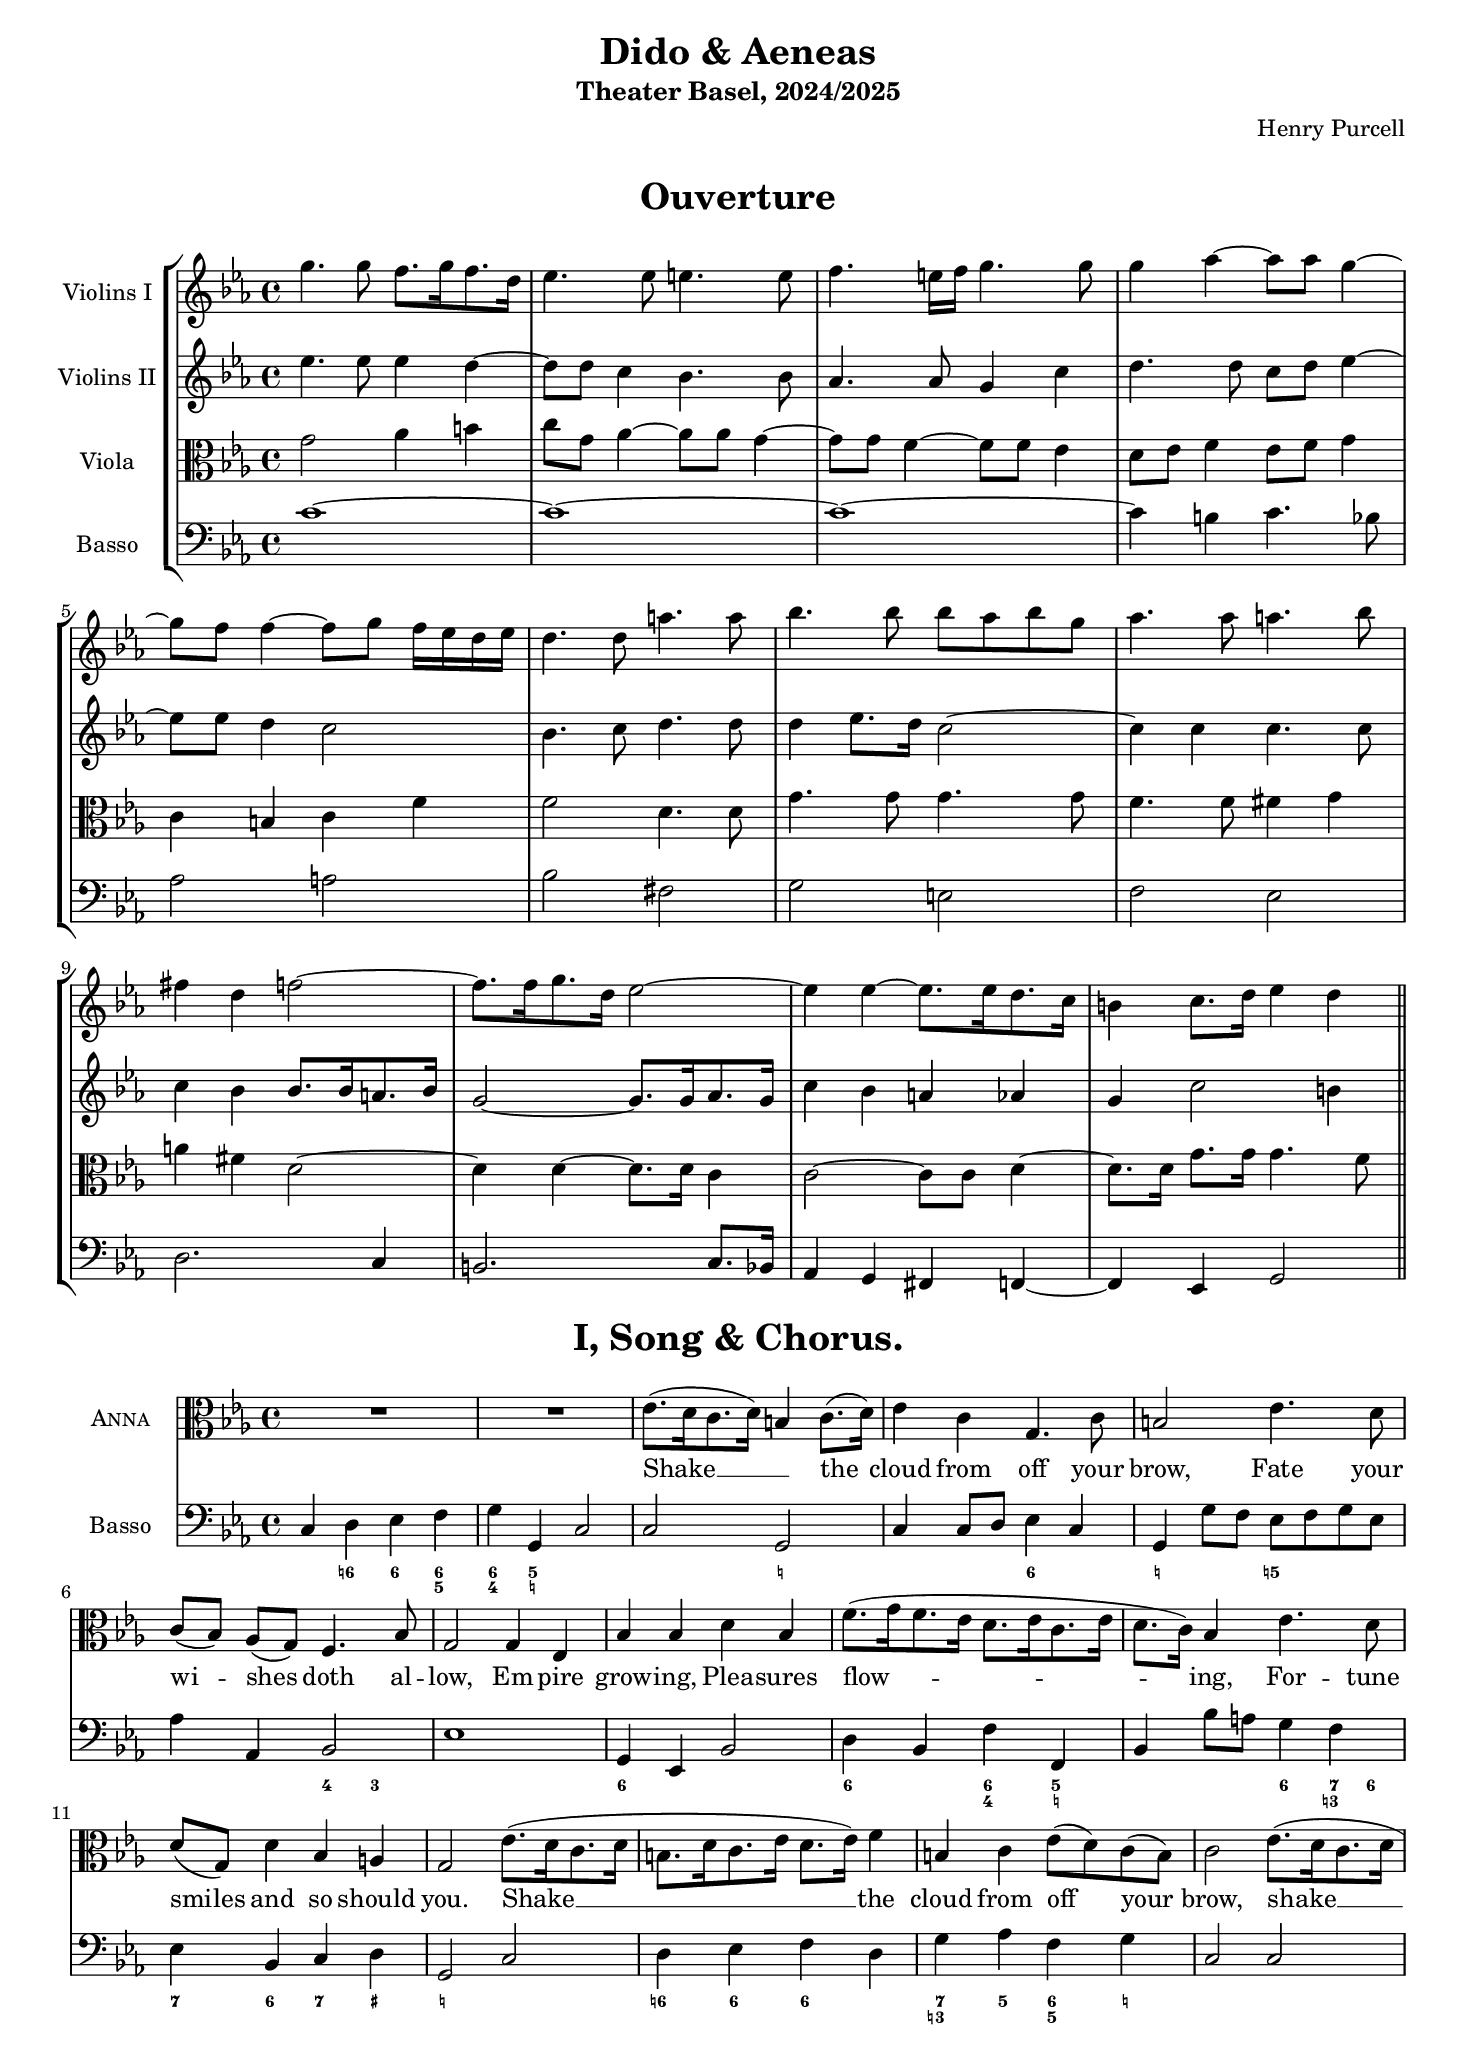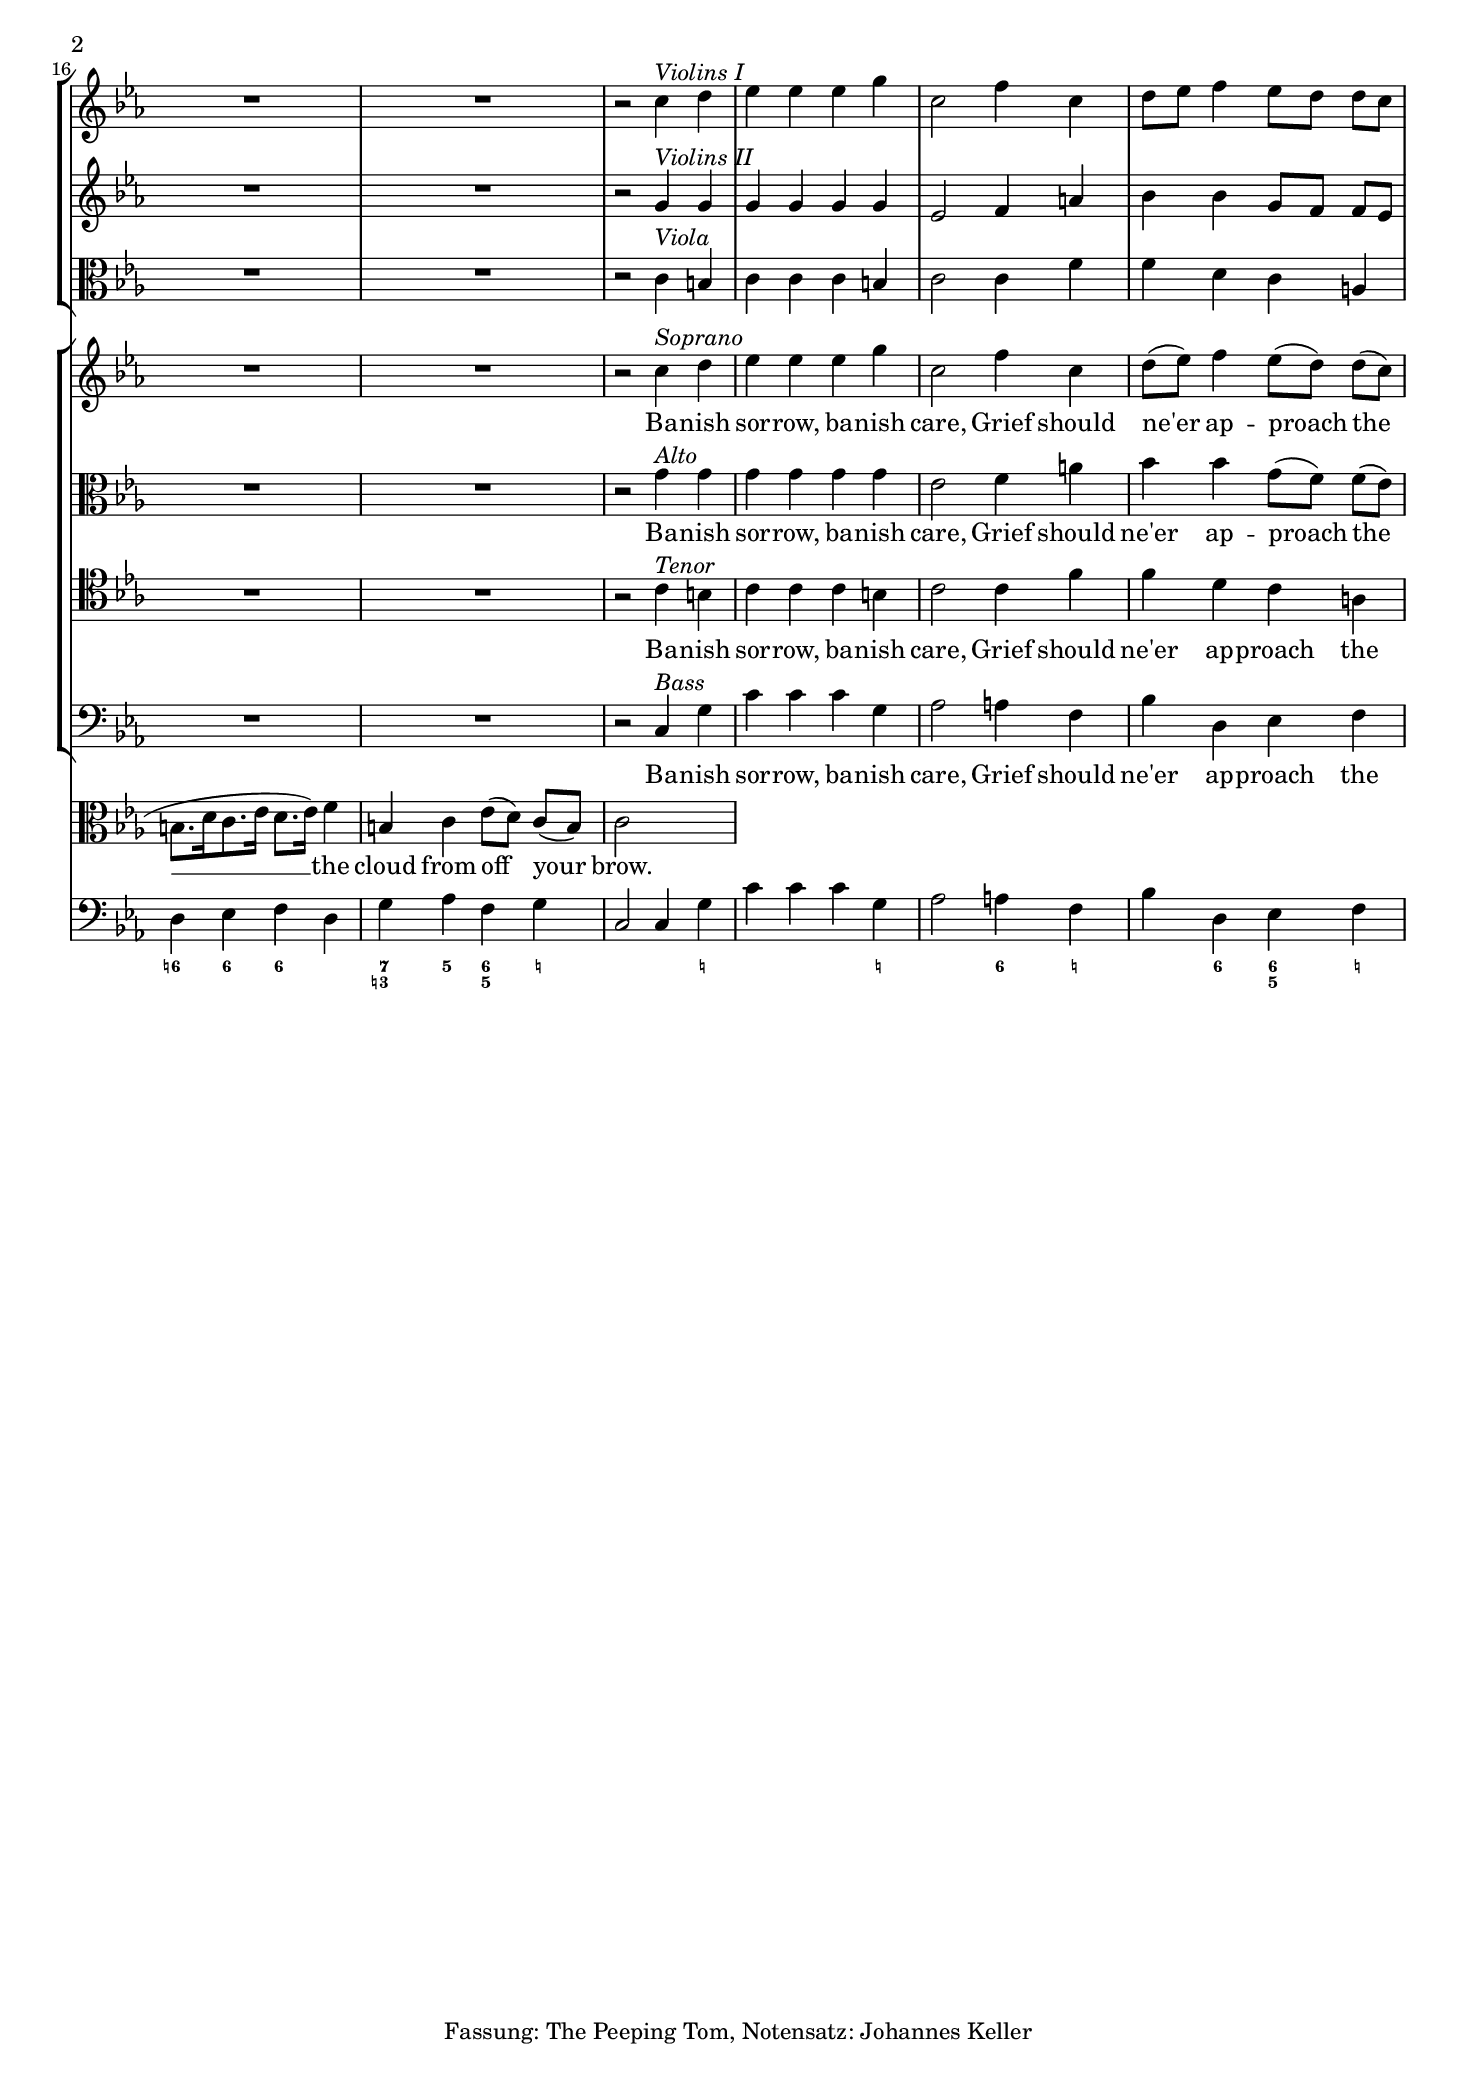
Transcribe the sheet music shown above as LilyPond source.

\version "2.24.4"

\include "global-definitions.ly"
\include "global-definitions.ly"

vnIOuverture = \relative g'' {
  \time 4/4
  \key c \minor

  g4. g8 f8.[ g16 f8. d16] |
  es4. es8 e4. e8 |
  f4. e16 f g4. g8 |
  g4 as~ as8 as8 g4~ |
  g8 f f4 ~ f8 g f16 es d es |
  d4. d8 a'4. a8 |
  bes4. bes8 bes[ as bes g] |
  as4. as8 a4. bes8 |
  fis4 d f2~ |
  f8.[ f16 g8. d16] es2~ |
  es4 es~ es8.[ es16 d8. c16] |
  b4 c8. d16 es4 d \bar "||"
}

vnINI = \relative c'' {
  \time 4/4
  \key c \minor
  \clef \vnIClef
  R1*17 |
  r2 c4^\instrumentHintVnI d |
  es4 es es g |
  c,2 f4 c |
  d8 es f4 es8[ d] d[ c] |
}

\include "global-definitions.ly"

vnIIOuverture = \relative es'' {
  \time 4/4
  \key c \minor
  \clef \vnIIClef
  es4. es8 es4 d~ |
  d8 d c4 bes4. bes8 |
  as4. as8 g4 c |
  d4. d8 c d es4~ |
  es8 es d4 c2 |
  bes4. c8 d4. d8 |
  d4 es8. d16 c2~ |
  c4 c c4. c8 |
  c4 bes bes8.[ bes16 a8. bes16] |
  g2~ g8.[ g16 as8. g16] |
  c4 bes a as |
  g4 c2 b4 \bar "||"
}

vnIINI = \relative g' {
  \time 4/4
  \key c \minor
  \clef \vnIIClef
  R1*17 |
  r2 g4^\instrumentHintVnII g |
  g g g g |
  es2 f4 a |
  bes4 bes g8[ f] f[ es] |
}

\include "global-definitions.ly"

vlaOuverture = \relative g' {
  \clef \vlaClef
  \time 4/4
  \key c \minor
  g2 as4 b |
  c8 g as4~ as8 as g4~ |
  g8 g f4~ f8 f es4 |
  d8 es f4 es8 f g4 |
  c,4 b c f |
  f2 d4. d8 |
  g4. g8 g4. g8 |
  f4. f8 fis4 g |
  a4 fis d2~ |
  d4 d~ d8. d16 c4 |
  c2~ c8 c d4~ |
  d8. d16 g8. g16 g4. f8 \bar "||"
}

vlaNI = \relative c' {
  \time 4/4
  \key c \minor
  \clef \vlaClef
  R1*17 |
  r2 c4^\instrumentHintVla b |
  c4 c c b |
  c2 c4 f |
  f d c a |
}

\include "global-definitions.ly"

bcOuverture = \relative c' {
  \clef \bcClef
  \time 4/4
  \key c \minor
  c1~ |
  c~ |
  c~ |
  c4 b c4. bes8 |
  as2 a |
  bes fis |
  g e |
  f es |
  d2. c4 |
  b2. c8. bes16 |
  as4 g fis f~ |
  f4 es g2 \bar "||"
}

figuresOuverture = \figuremode {

}


bcNI = \relative c {
  \clef \bcClef
  \time 4/4
  \key c \minor
  c4 d es f |
  g g, c2 |
  c2 g |
  c4 c8 d es4 c |
  g4 g'8 f es[ f g es] |
  as4 as, bes2 |
  es1 |
  g,4 es bes'2 |
  d4 bes f' f, |
  bes4 bes'8 a g4 f |
  es bes c d |
  g,2 c |
  d4 es f d |
  g as f g |
  c,2 c |
  d4 es f d |
  g as f g |
  c,2 c4 g' |
  c4 c c g |
  as2 a4 f |
  bes d, es f |
}

figuresNI = \figuremode {
  s4 < 6! > < 6 > < 6 5 > |
  < 6 4 > < 5 _! > s2 |
  s2 < _! > |
  s2 < 6 >4 s4 |
  < _! > s4 < 5! >2 |
  s2 < 4 >4 < 3 > |
  s1 |
  < 6 >4 s2. |
  < 6 >2 < 6 4 >4 < 5 _! > |
  s2 < 6 >4 < 7 3! >8 < 6 > |
  < 7 >4 < 6 > < 7 > < _+ > |
  < _! >2 s2 |
  < 6! >4 < 6 > < 6 >2 |
  < 7 3! >4 < 5 > < 6 5 > < _! > |
  s1 |
  < 6! >4 < 6 > < 6 >2 |
  < 7 3! >4 < 5 > < 6 5 > < _! > |
  s2. < _! >4 |
  s2. < _! >4 |
  s2 < 6 >4 < _! > |
  s4 < 6 > < 6 5 > < _! > |

}

\include "global-definitions.ly"

soloVoiceNI = \relative es' {
  \time 4/4
  \key c \minor
  \clef \annaClef
  R1*2 |
  es8.[( d16 c8. d16]) b4 c8.( d16) |
  es4 c g4. c8 |
  b2 es4. d8 |
  c8([ bes)] as([ g)] f4. bes8 |
  g2 g4 es |
  bes' bes d bes |
  f'8.[( g16 f8. es16] d8.[ es16 c8. es16] |
  d8. c16) bes4 es4. d8 |
  d8( g,) d'4 bes a |
  g2 es'8.([ d16 c8. d16] |
  b8.[ d16 c8. es16] d8. es16) f4 |
  b, c es8( d) c( b) |
  c2 es8.[( d16 c8. d16] |
  b8.[ d16 c8. es16] d8. es16) f4 |
  b,4 c es8([ d)] c([ b)] | c2 s2 |
}

lyricsNI = \lyricmode {
  Shake __ _ the cloud from off your brow,
  Fate your wi -- shes doth al -- low,
  Em -- pire grow -- ing, Plea -- sures flow -- ing,
  For -- tune smiles and so should you.

  Shake __ the cloud from off your brow,
  shake __ the cloud from off your brow.
}

\include "global-definitions.ly"

chorusSNI = \relative c'' {
  \time 4/4
  \key c \minor
  \clef \chorusSClef
  R1*17 |
  r2 c4^\instrumentHintChorusS d |
  es4 es es g |
  c,2 f4 c |
  d8( es) f4 es8([ d)] d([ c)] |
}

lyricsSNI = \lyricmode {
  Ba -- nish sor -- row, ba -- nish care,
  Grief should ne'er ap -- proach the
}

\include "global-definitions.ly"

chorusANI = \relative g' {
  \time 4/4
  \key c \minor
  \clef \chorusAClef
  R1*17 |
  r2 g4^\instrumentHintChorusA g |
  g g g g |
  es2 f4 a |
  bes4 bes g8[( f]) f[( es]) |
}

lyricsANI = \lyricmode {
  Ba -- nish sor -- row, ba -- nish care,
  Grief should ne'er ap -- proach the
}

\include "global-definitions.ly"

chorusTNI = \relative c' {
  \time 4/4
  \key c \minor
  \clef \chorusTClef
  R1*17 |
  r2 c4^\instrumentHintChorusT b |
  c4 c c b |
  c2 c4 f |
  f d c a |
}

lyricsTNI = \lyricmode {
  Ba -- nish sor -- row, ba -- nish care,
  Grief should ne'er ap -- proach the
}

\include "global-definitions.ly"

chorusBNI = \relative c {
  \time 4/4
  \key c \minor
  \clef \chorusBClef
  R1*17 |
  r2 c4^\instrumentHintChorusB g' |
  c4 c c g |
  as2 a4 f |
  bes d, es f |
}

lyricsBNI = \lyricmode {
  Ba -- nish sor -- row, ba -- nish care,
  Grief should ne'er ap -- proach the
}



\book {
  \scorePaperBlock

  \titleScore

  \markup { \vspace #1 }

  \score {
    \scoreTitleOuverture
    <<
      \new StaffGroup
      <<
        \new Staff = "vnI" \with { instrumentName = \instrumentNameVnI }
        \vnIOuverture
        \new Staff = "vnII" \with { instrumentName = \instrumentNameVnII }
        \vnIIOuverture
        \new Staff = "vla" \with { instrumentName = \instrumentNameVla }
        \vlaOuverture
        \new Staff = "bc" \with { instrumentName = \instrumentNameBc }
        \bcOuverture
        \new FiguredBass { \figuresOuverture }
      >>
    >>
  }

  \score {
    \scoreTitleNI
    <<
      \new StaffGroup = "strings"
      <<
        \new Staff = "vnI" \with { instrumentName = \instrumentNameVnI }
        \vnINI
        \new Staff = "vnII" \with { instrumentName = \instrumentNameVnII }
        \vnIINI
        \new Staff = "vla" \with { instrumentName = \instrumentNameVla }
        \vlaNI
      >>
      \new ChoirStaff = "chorus"
      <<
        \new Staff = "chorusSoprano" \with { instrumentName = \instrumentNameChorusS }
        \new Voice = "chorusS"
        \chorusSNI
        \new Lyrics \lyricsto "chorusS" { \lyricsSNI }

        \new Staff = "chorusAlto" \with { instrumentName = \instrumentNameChorusA }
        \new Voice = "chorusA"
        \chorusANI
        \new Lyrics \lyricsto "chorusA" { \lyricsANI }

        \new Staff = "chorusT" \with { instrumentName = \instrumentNameChorusT }
        \new Voice = "chorusT"
        \chorusTNI
        \new Lyrics \lyricsto "chorusT" { \lyricsTNI }

        \new Staff = "chorusBass" \with { instrumentName = \instrumentNameChorusB }
        \new Voice = "chorusB"
        \chorusBNI
        \new Lyrics \lyricsto "chorusB" { \lyricsBNI }
      >>
      \new Staff = "voiceStaff" \with { instrumentName = \annaName }
      \new Voice= "voice"
      \soloVoiceNI
      \new Lyrics \lyricsto "voice" { \lyricsNI }
      \new Staff = "bc" \with { instrumentName = \instrumentNameBc }
      \bcNI
      \new FiguredBass { \figuresNI }
    >>
    \layout {
      \context {
        \Staff
        \RemoveAllEmptyStaves
      }
    }
  }
}
